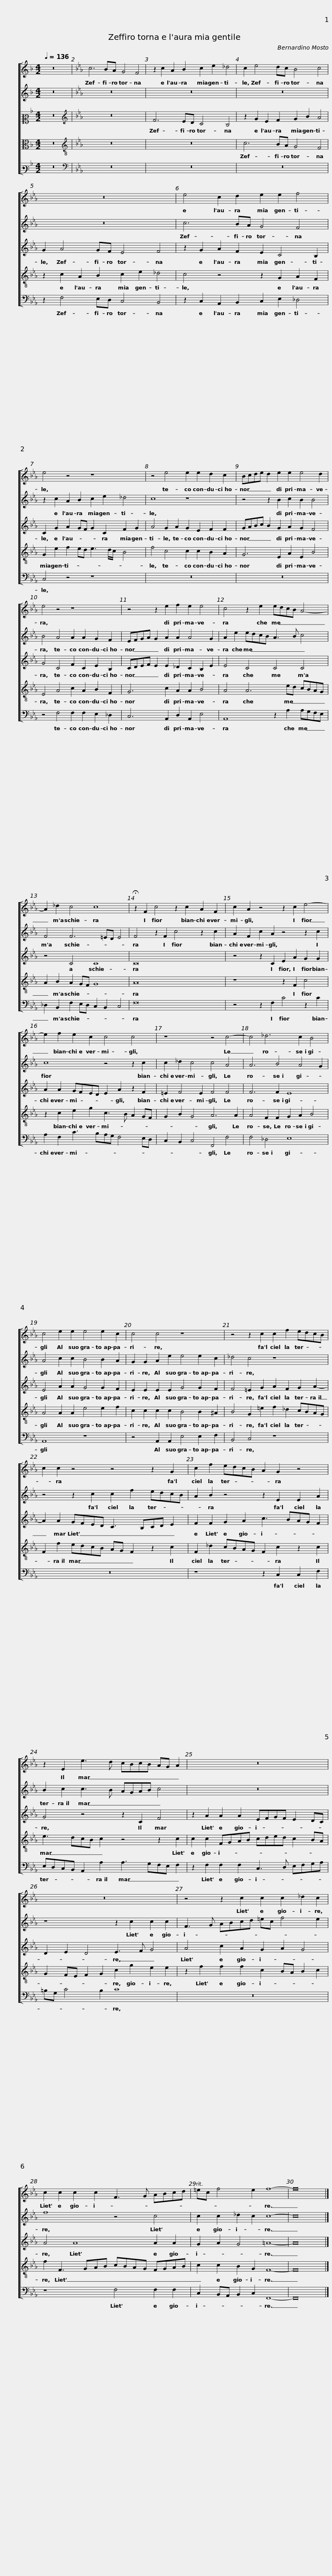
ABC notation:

X:1
%%score [ 1 2 3 4 5 ]
L:1/8
Q:1/4=136
M:4/2
I:linebreak $
K:F
V:1 treble
V:2 treble
V:3 alto2
V:4 alto
V:5 bass3
V:1
 z16 |[K:Eb] c6 BA G4 F4 | z2 c2 A2 B2 c2 e2 _d4 |$ c2 e4 dc B4 c4 | z16 | %5
 e4 c2 d2 e2 e2 f4 |$ e4 z4 z8 | z4 e4 e2 e2 d2 c2 | Bcde d2 e2 e2 e4 d2 |$ e4 z4 z8 | %10
 z4 z2 e2 f2 e2 e4 | c4 z2 e2 edcB A4- |$ A2 _d2 c4 c8 | !fermata!z2 F2 c4 z2 c2 A2 F2 | c2 A2 z4 z2 c2 e4- |$ %15
 e2 f2 e2 c2 c4 c4 | z8 z4 c4- | c4 _d6 c2 B4 |$ c4 e2 e2 e4 e2 c2 | c4 c4 z8 | %20
 z4 z2 c2 c2 f2 edcB |$ c2 c2 z4 z4 z2 G2 | c2 f2 edcB A2 G2 z4 | z2 E2 e3 d cBcB AG A2 |$ z16 | %25
 z16 | z4 z2 c2 c2 c2 _d2 c2 |$ c2 c2 c2 c2 F3 G ABcd | =ec f4 e2 f8- | f16 |] %30
V:2
 z16 |[K:Eb] z16 | z16 |$ z16 | z16 | %5
 c6 BA G4 F4 |$ z2 c2 A2 B2 c2 e2 _d4 | c8 z8 | z4 z2 B2 c2 B2 B4 |$ B4 A4 A2 A2 G2 F2 | %10
 EFGA G2 A2 A2 A4 G2 | A2 e2 edcB A3 B c4 |$ F4 F6 =ED E4 | F4 z2 F2 c4 z2 c2 | A2 F2 c2 A2 z4 z2 c2 |$ %15
 c8 z4 z2 c2 | c2 _d2 c4 c4 A4 | A6 B4 A4 G2 |$ A4 c2 c2 B4 B2 A2 | G2 G2 A2 e2 e4 e2 c2 | %20
 _d4 c4 z8 |$ z4 z2 c2 c2 f2 edcB | A2 B2 z4 z2 E2 E2 A2 | B2 c2 c3 B AGAB c4 |$ z16 | %25
 z8 z2 c2 c2 c2 | F3 G ABcd =ec f4 e2 |$ f8 z4 c4 | c2 c2 _d2 c2 c8- | c16 |] %30
V:3
 z16 |[K:Eb][K:treble] z16 | F6 ED C4 B,4 |$ z2 G2 E2 F2 G2 B2 A4 | G2 A4 GF E4 F4 | %5
 z2 G2 A2 F2 E2 C4 B,2 |$ C2 G2 A2 GF G2 C2 F2 G2 | A4 G2 A2 G2 E2 F2 F2 | GABc B2 G2 A2 G2 F4 |$ G4 C4 F2 C2 E2 B,2 | %10
 CDEF E2 E2 _D2 C2 B,2 E2 | E4 C4 C4 C4 |$ z4 C4 C8 | C16 | z4 z2 C2 E2 A2 G2 G2 |$ %15
 A2 A2 GFED E2 A2 z2 F2 | =E2 F4 E2 F4 F4 | F6 F2 E8 |$ E4 A2 A2 G4 G2 F2 | E2 E2 E2 E2 G4 G2 F2 | %20
 F4 =E2 G2 A2 F2 G2 A2- |$ A2 A2 GFED C3 B,CD E2 | F2 F2 G2 A2 c3 BAG F2 | G4 z4 z2 C2 F4 |$ z2 A2 A2 A2 EFGF E2 DC | %25
 D2 E2 D4 E3 F G4 | A4 c2 A2 G2 A2 G4 |$ A4 A8 A2 A2 | G2 A2 G4 =A8- | A16 |] %30
V:4
 z16 |[K:Eb][K:treble-8] z16 | z16 |$ c6 BA G4 F4 | z2 c2 A2 B2 c2 e2 _d4 | %5
 c4 z4 z2 G2 A2 F2 |$ G2 e2 f2 ed e3 d/c/ B4 | f4 c4 c2 c2 B2 A2 | G6 E2 A2 E2 B4 |$ E4 A4 c2 A2 B2 F2 | %10
 G6 c2 A2 A2 B4 | A4 A6 ed cBAG |$ A2 B2 A2 GF G8 | A16 | z8 z2 F2 c4 |$ %15
 z2 c2 e2 g2 c3 B A2 GF | G2 B2 G4 A6 A2 | A4 F2 F2 G2 A2 B4 |$ A4 A2 A2 e4 e2 f2 | c2 c2 c2 c2 B4 B2 ^A2 | %20
 B4 G2 =e2 f2 _d2 cBAG |$ F2 f2 edcB AG F2 z2 c2 | F2 _d2 cBAG F2 c2 z2 c2 | e3 dcB c2 z4 z2 c2 |$ c2 c2 FGAB cded c2 BA | %25
 G2 FE F2 G2 c2 g2 e2 e2 | z2 f2 f2 f2 c2 BA B2 c2 |$ f2 F3 GAB cBAG FGAB | c2 c2 B2 G2 F8- | F16 |] %30
V:5
 z16 |[K:Eb][K:bass] z16 | z16 |$ z16 | z2 F,4 E,D, C,4 B,,4 | %5
 z2 C,2 A,,2 B,,2 C,2 E,2 _D,4 |$ C,4 z4 z8 | z16 | z16 |$ z4 F,4 F,2 F,2 E,2 _D,2 | %10
 C,6 A,,2 D,2 A,,2 E,4 | A,,8 z2 A,2 A,G,F,E, |$ _D,2 B,,2 F,2 E,D, C,2 B,,2 C,4 | F,16 | z4 z2 F,2 C4 z2 C2 |$ %15
 A,2 F,2 C3 B,A,G, F,4 E,D, | C,2 B,,2 C,4 F,,4 F,4 | F,4 _D,4 E,8 |$ A,,8 z8 | z4 A,,2 A,,2 E,4 E,2 F,2 | %20
 B,,4 C,4 z8 |$ z16 | z8 z2 C,2 C,2 F,2 | E,D,C,B,, A,,2 A,2 A,3 G,F,E, F,2 |$ z2 F,2 F,2 F,2 C,3 D, E,F,G,A, | %25
 =B,G, C4 B,2 C8 | z16 |$ z8 F,4 F,2 F,2 | C,2 B,,A,, B,,2 C,2 F,,8- | F,,16 |] %30
